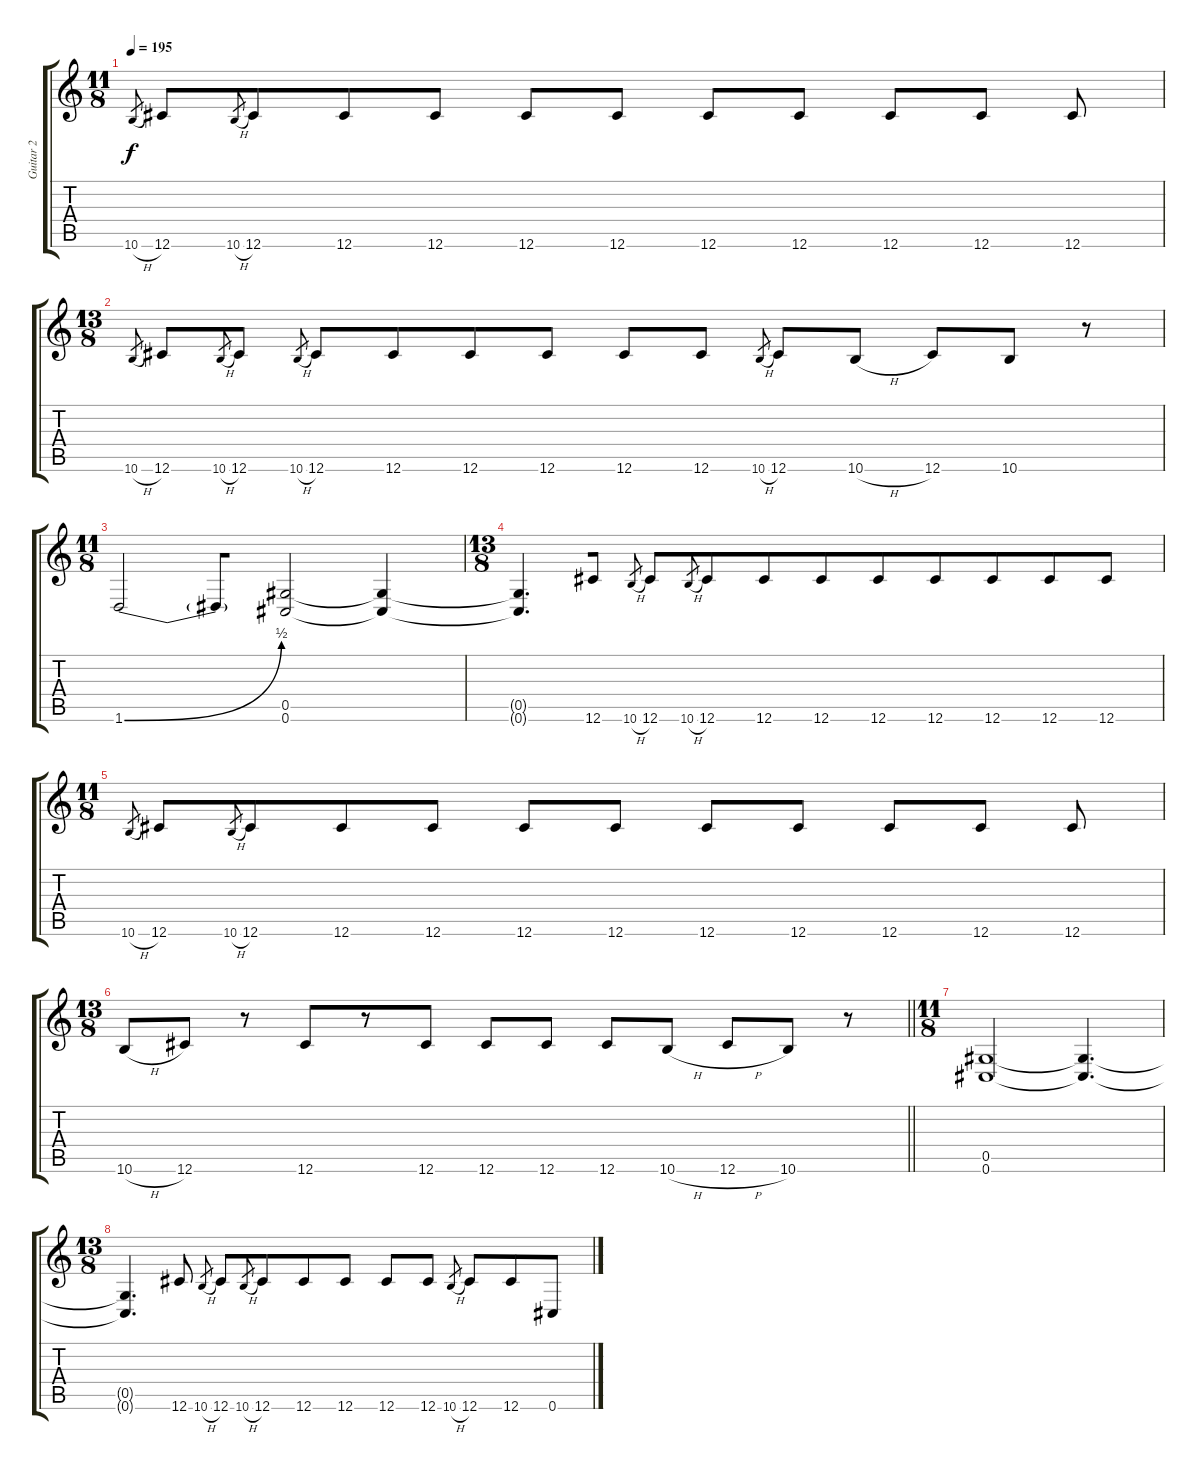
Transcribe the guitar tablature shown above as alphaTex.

\track ("Guitar 2" "Guitar 2") {instrument overdrivenguitar bank 255}
\staff {score tabs}
\tuning (Eb4 Bb3 Gb3 Db3 Ab2 Db2) {hide}
\ts (11 8)
\tempo 195
\clef g2
\ks c
10.6{h}.8{gr dy f beam merge} 12.6.8 10.6{h}.8{gr} 12.6.8{beam merge} 12.6.8 12.6.8 12.6.8 12.6.8 12.6.8{beam merge} 12.6.8 12.6.8 12.6.8 12.6.8 |
\ts (13 8)
10.6{h}.8{gr beam merge} 12.6.8 10.6{h}.8{gr beam merge} 12.6.8 10.6{h}.8{gr} 12.6.8 12.6.8{beam merge} 12.6.8 12.6.8 12.6.8{beam merge} 12.6.8 10.6{h}.8{gr} 12.6.8 10.6{h}.8 12.6.8 10.6.8 r.8 |
\ts (11 8)
1.6{be (bend 0 0 60 2)}.2{beam merge} 1.6{t}.8{beam merge} (0.5 0.6).2 (0.5{t} 0.6{t}).4 |
\ts (13 8)
(0.5{t} 0.6{t}).4{d beam merge} 12.6.8 10.6{h}.8{gr} 12.6.8 10.6{h}.8{gr} 12.6.8{beam merge} 12.6.8 12.6.8{beam merge} 12.6.8 12.6.8{beam merge} 12.6.8 12.6.8{beam merge} 12.6.8 |
\ts (11 8)
10.6{h}.8{gr beam merge} 12.6.8 10.6{h}.8{gr} 12.6.8{beam merge} 12.6.8 12.6.8 12.6.8 12.6.8 12.6.8{beam merge} 12.6.8 12.6.8 12.6.8 12.6.8 |
\ts (13 8)
\barLineRight lightlight
10.6{h}.8{beam merge} 12.6.8 r.8{beam merge} 12.6.8{beam merge} r.8 12.6.8 12.6.8 12.6.8 12.6.8 10.6{h}.8 12.6{h}.8 10.6.8{beam merge} r.8 |
\ts (11 8)
\section ("" "")
(0.5 0.6).1{volume 8 beam merge} (0.5{t} 0.6{t}).4{d} |
\ts (13 8)
(0.5{t} 0.6{t}).4{d} 12.6.8 10.6{h}.8{gr beam merge} 12.6.8 10.6{h}.8{gr} 12.6.8{beam merge} 12.6.8 12.6.8 12.6.8 12.6.8 10.6{h}.8{gr} 12.6.8{beam merge} 12.6.8{beam merge} 0.6.8
